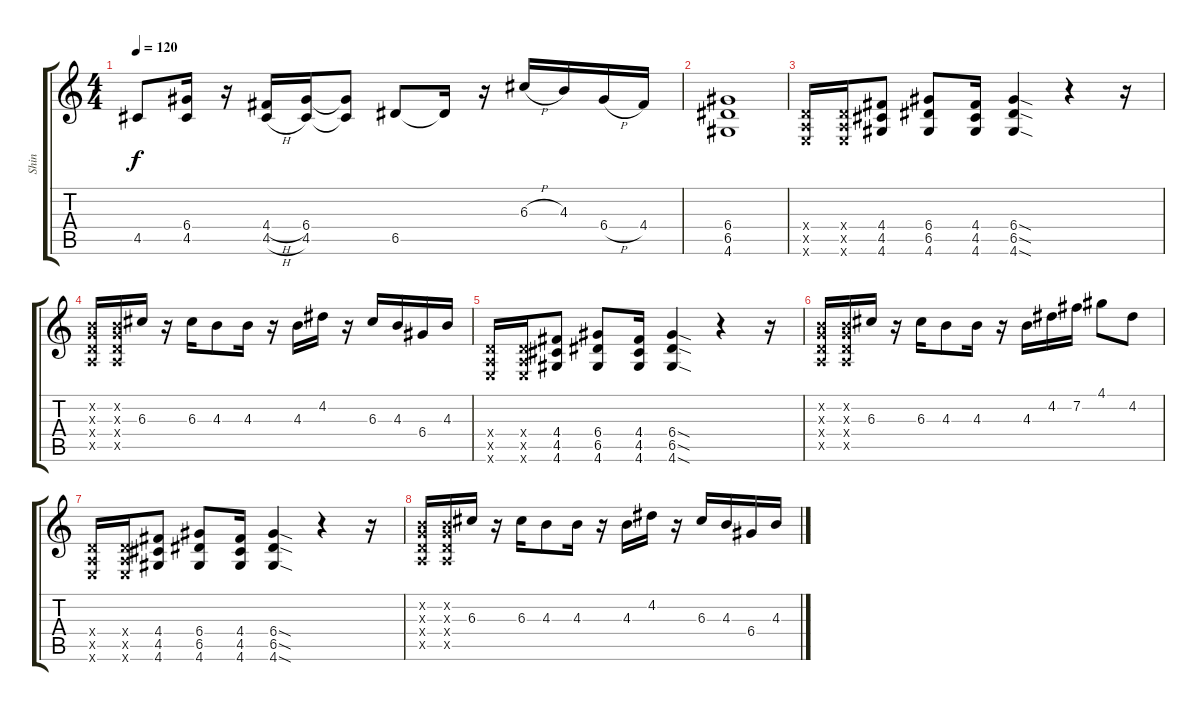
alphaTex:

\track ("Shin" "Shin") {instrument distortionguitar}
\staff {score tabs}
\tuning (E4 B3 G3 D3 A2 E2) {hide}
\ts (4 4)
\tempo 120
\clef g2
\ks c
4.5{t}.8{dy f} (6.4 4.5).16 r.16 (4.4{h} 4.5{h}).16 (6.4 4.5).16 (6.4{t} 4.5{t}).8 6.5.8 6.5{t}.16 r.16 6.3{h}.16 4.3.16 6.4{h}.16 4.4.16 |
(6.4 6.5 4.6).1 |
(0.4{x} 0.5{x} 0.6{x}).16 (0.4{x} 0.5{x} 0.6{x}).16 (4.4 4.5 4.6).8 (6.4 6.5 4.6).8 (4.4 4.5 4.6).16 (6.4{sod} 6.5{sod} 4.6{sod}).4 r.4 r.16 |
(0.2{x} 0.3{x} 0.4{x} 0.5{x}).16 (0.2{x} 0.3{x} 0.4{x} 0.5{x}).16 6.3.16 r.16 6.3.16 4.3.8 4.3.16 r.16 4.3.16 4.2.16 r.16 6.3.16 4.3.16 6.4.16 4.3.16 |
(0.4{x} 0.5{x} 0.6{x}).16 (0.4{x} 0.5{x} 0.6{x}).16 (4.4 4.5 4.6).8 (6.4 6.5 4.6).8 (4.4 4.5 4.6).16 (6.4{sod} 6.5{sod} 4.6{sod}).4 r.4 r.16 |
(0.2{x} 0.3{x} 0.4{x} 0.5{x}).16 (0.2{x} 0.3{x} 0.4{x} 0.5{x}).16 6.3.16 r.16 6.3.16 4.3.8 4.3.16 r.16 4.3.16 4.2.16 7.2.16 4.1.8 4.2.8 |
(0.4{x} 0.5{x} 0.6{x}).16 (0.4{x} 0.5{x} 0.6{x}).16 (4.4 4.5 4.6).8 (6.4 6.5 4.6).8 (4.4 4.5 4.6).16 (6.4{sod} 6.5{sod} 4.6{sod}).4 r.4 r.16 |
(0.2{x} 0.3{x} 0.4{x} 0.5{x}).16 (0.2{x} 0.3{x} 0.4{x} 0.5{x}).16 6.3.16 r.16 6.3.16 4.3.8 4.3.16 r.16 4.3.16 4.2.16 r.16 6.3.16 4.3.16 6.4.16 4.3.16
